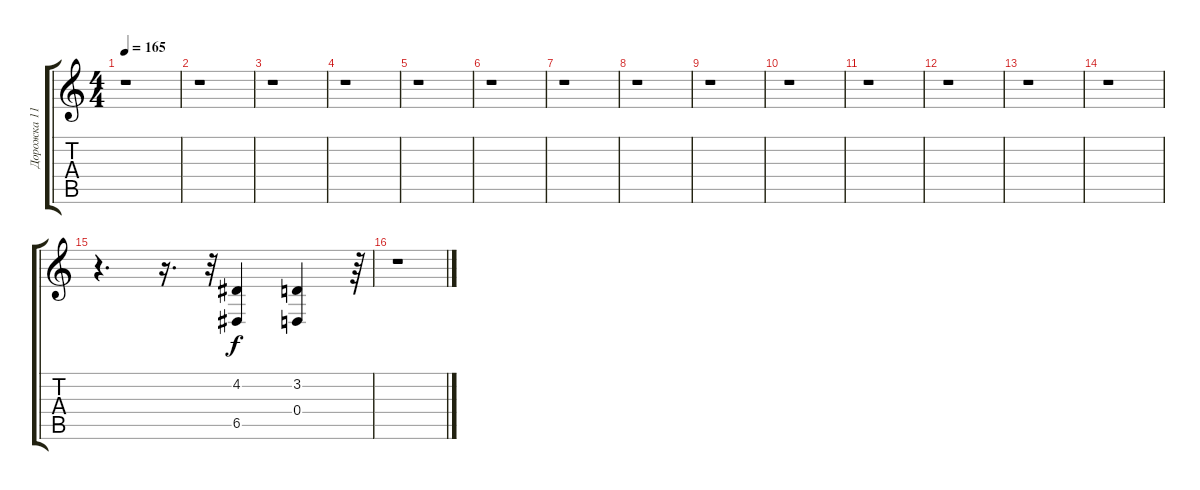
\track ("Дорожка 11" "Дорожка 11") {instrument electricgrandpiano}
\staff {score tabs}
\tuning (E4 B3 G3 D3 A2 E2) {hide}
\ts (4 4)
\tempo 165
\clef g2
\ks c
r.1{dy f} |
r.1 |
r.1 |
r.1 |
r.1 |
r.1 |
r.1 |
r.1 |
r.1 |
r.1 |
r.1 |
r.1 |
r.1 |
r.1 |
r.4{d} r.16{d} r.32{tu (3 2)} (4.2 6.5).4 (3.2 0.4).4 r.64{tu (3 2)} |
r.1
